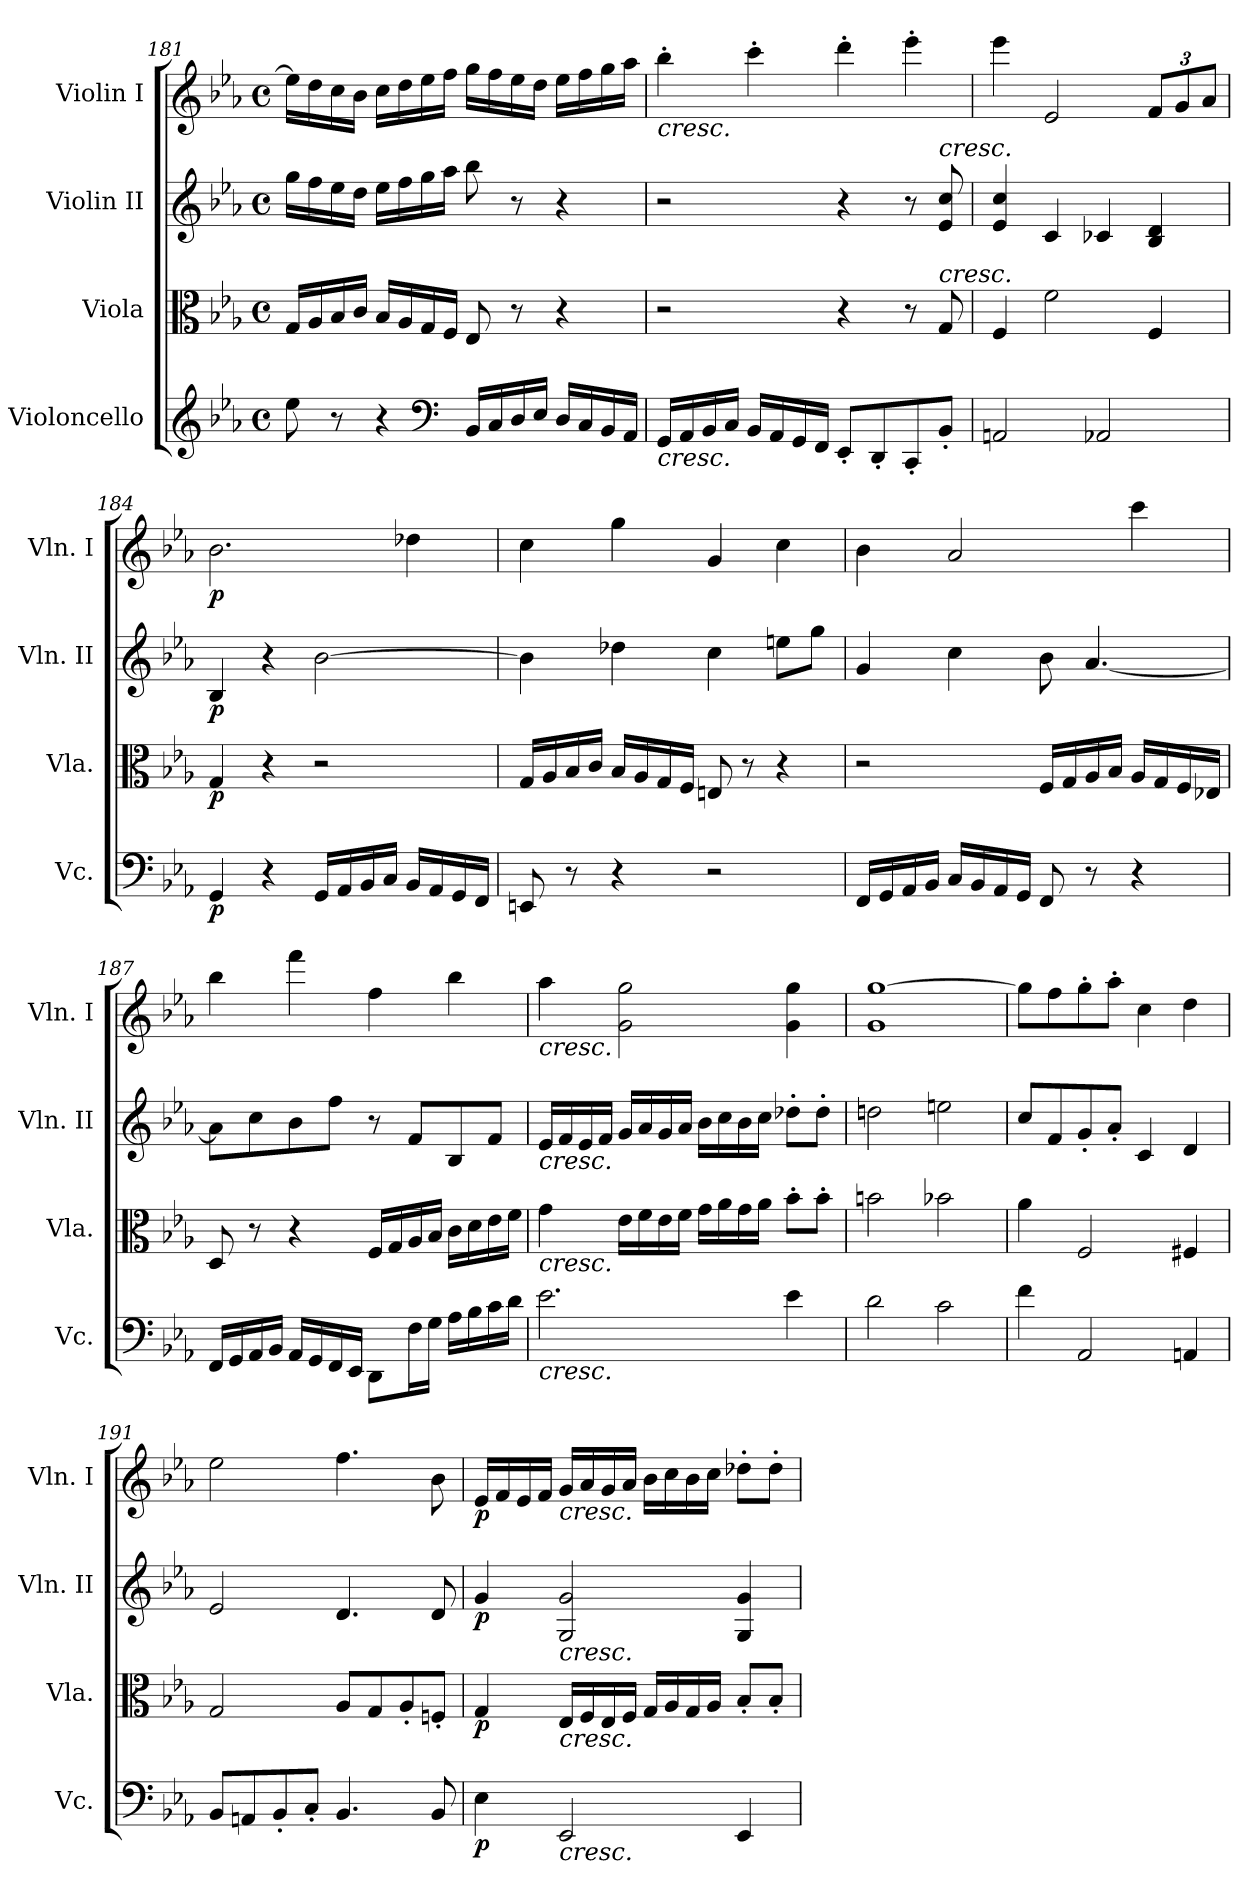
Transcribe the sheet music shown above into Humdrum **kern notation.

**kern	**dynam	**kern	**dynam	**kern	**dynam	**kern	**dynam
*part4	*part4	*part3	*part3	*part2	*part2	*part1	*part1
*staff4	*staff4	*staff3	*staff3	*staff2	*staff2	*staff1	*staff1
*I"Violoncello	*	*I"Viola	*	*I"Violin II	*	*I"Violin I	*
*I'Vc.	*	*I'Vla.	*	*I'Vln. II	*	*I'Vln. I	*
*clefG2	*	*clefC3	*	*clefG2	*	*clefG2	*
*k[b-e-a-]	*	*k[b-e-a-]	*	*k[b-e-a-]	*	*k[b-e-a-]	*
*E-:	*	*E-:	*	*E-:	*	*E-:	*
*M4/4	*	*M4/4	*	*M4/4	*	*M4/4	*
*met(c)	*	*met(c)	*	*met(c)	*	*met(c)	*
=181	=181	=181	=181	=181	=181	=181	=181
8ee-\	.	16G/LL	.	16gg\LL	.	16ee-\LL]	.
.	.	16A-/	.	16ff\	.	16dd\	.
8r	.	16B-/	.	16ee-\	.	16cc\	.
.	.	16c/JJ	.	16dd\JJ	.	16b-\JJ	.
4r	.	16B-/LL	.	16ee-\LL	.	16cc\LL	.
.	.	16A-/	.	16ff\	.	16dd\	.
.	.	16G/	.	16gg\	.	16ee-\	.
*clefF4	*	*	*	*	*	*	*
.	.	16F/JJ	.	16aa-\JJ	.	16ff\JJ	.
16BB-/LL	.	8E-/	.	8bb-\	.	16gg\LL	.
16C/	.	.	.	.	.	16ff\	.
16D/	.	8r	.	8r	.	16ee-\	.
16E-/JJ	.	.	.	.	.	16dd\JJ	.
16D/LL	.	4r	.	4r	.	16ee-\LL	.
16C/	.	.	.	.	.	16ff\	.
16BB-/	.	.	.	.	.	16gg\	.
16AA-/JJ	.	.	.	.	.	16aa-\JJ	.
=182	=182	=182	=182	=182	=182	=182	=182
!	!	!	!	!	!	!LO:TX:b:i:t=cresc.	!
!LO:TX:b:i:t=cresc.	!	!	!	!	!	!	!
16GG/LL	.	2r	.	2r	.	4bb-'\	.
16AA-/	.	.	.	.	.	.	.
16BB-/	.	.	.	.	.	.	.
16C/JJ	.	.	.	.	.	.	.
16BB-/LL	.	.	.	.	.	4ccc'\	.
16AA-/	.	.	.	.	.	.	.
16GG/	.	.	.	.	.	.	.
16FF/JJ	.	.	.	.	.	.	.
8EE-'/L	.	4r	.	4r	.	4ddd'\	.
8DD'/	.	.	.	.	.	.	.
8CC'/	.	8r	.	8r	.	4eee-'\	.
!	!	!	!	!LO:TX:a:i:t=cresc.	!	!	!
!	!	!LO:TX:a:i:t=cresc.	!	!	!	!	!
8BB-'/J	.	8G/	.	8e-/ 8cc/	.	.	.
=183	=183	=183	=183	=183	=183	=183	=183
2AAn/	.	4F/	.	4e-/ 4cc/	.	4eee-\	.
.	.	2f\	.	4c/	.	2e-/	.
2AA-X/	.	.	.	4c-X/	.	.	.
*	*	*	*	*	*	*Xbrackettup	*
.	.	4F/	.	4B-/ 4d/	.	12f/L	.
.	.	.	.	.	.	12g/	.
.	.	.	.	.	.	12a-/J	.
=184	=184	=184	=184	=184	=184	=184	=184
!	!LO:DY:b	!	!LO:DY:b	!	!LO:DY:b	!	!LO:DY:b
4GG/	p	4G/	p	4B-/	p	2.b-\	p
4r	.	4r	.	4r	.	.	.
16GG/LL	.	2r	.	[2b-\	.	.	.
16AA-/	.	.	.	.	.	.	.
16BB-/	.	.	.	.	.	.	.
16C/JJ	.	.	.	.	.	.	.
16BB-/LL	.	.	.	.	.	4dd-X\	.
16AA-/	.	.	.	.	.	.	.
16GG/	.	.	.	.	.	.	.
16FF/JJ	.	.	.	.	.	.	.
=185	=185	=185	=185	=185	=185	=185	=185
8EEn/	.	16G/LL	.	4b-\]	.	4cc\	.
.	.	16A-/	.	.	.	.	.
8r	.	16B-/	.	.	.	.	.
.	.	16c/JJ	.	.	.	.	.
4r	.	16B-/LL	.	4dd-X\	.	4gg\	.
.	.	16A-/	.	.	.	.	.
.	.	16G/	.	.	.	.	.
.	.	16F/JJ	.	.	.	.	.
2r	.	8En/	.	4cc\	.	4g/	.
.	.	8r	.	.	.	.	.
.	.	4r	.	8een\L	.	4cc\	.
.	.	.	.	8gg\J	.	.	.
=186	=186	=186	=186	=186	=186	=186	=186
16FF/LL	.	2r	.	4g/	.	4b-\	.
16GG/	.	.	.	.	.	.	.
16AA-/	.	.	.	.	.	.	.
16BB-/JJ	.	.	.	.	.	.	.
16C/LL	.	.	.	4cc\	.	2a-/	.
16BB-/	.	.	.	.	.	.	.
16AA-/	.	.	.	.	.	.	.
16GG/JJ	.	.	.	.	.	.	.
8FF/	.	16F/LL	.	8b-\	.	.	.
.	.	16G/	.	.	.	.	.
8r	.	16A-/	.	[4.a-/	.	.	.
.	.	16B-/JJ	.	.	.	.	.
4r	.	16A-/LL	.	.	.	4ccc\	.
.	.	16G/	.	.	.	.	.
.	.	16F/	.	.	.	.	.
.	.	16E-X/JJ	.	.	.	.	.
=187	=187	=187	=187	=187	=187	=187	=187
16FF/LL	.	8D/	.	8a-\L]	.	4bb-\	.
16GG/	.	.	.	.	.	.	.
16AA-/	.	8r	.	8cc\	.	.	.
16BB-/JJ	.	.	.	.	.	.	.
16AA-/LL	.	4r	.	8b-\	.	4fff\	.
16GG/	.	.	.	.	.	.	.
16FF/	.	.	.	8ff\J	.	.	.
16EE-/JJ	.	.	.	.	.	.	.
8DD\L	.	16F/LL	.	8r	.	4ff\	.
.	.	16G/	.	.	.	.	.
16F\L	.	16A-/	.	8f/L	.	.	.
16G\JJ	.	16B-/JJ	.	.	.	.	.
16A-\LL	.	16c\LL	.	8B-/	.	4bb-\	.
16B-\	.	16d\	.	.	.	.	.
16c\	.	16e-\	.	8f/J	.	.	.
16d\JJ	.	16f\JJ	.	.	.	.	.
=188	=188	=188	=188	=188	=188	=188	=188
!	!	!	!	!	!	!LO:TX:b:i:t=cresc.	!
!	!	!	!	!LO:TX:b:i:t=cresc.	!	!	!
!	!	!LO:TX:b:i:t=cresc.	!	!	!	!	!
!LO:TX:b:i:t=cresc.	!	!	!	!	!	!	!
2.e-\	.	4g\	.	16e-/LL	.	4aa-\	.
.	.	.	.	16f/	.	.	.
.	.	.	.	16e-/	.	.	.
.	.	.	.	16f/JJ	.	.	.
.	.	16e-\LL	.	16g/LL	.	2g\ 2gg\	.
.	.	16f\	.	16a-/	.	.	.
.	.	16e-\	.	16g/	.	.	.
.	.	16f\JJ	.	16a-/JJ	.	.	.
.	.	16g\LL	.	16b-\LL	.	.	.
.	.	16a-\	.	16cc\	.	.	.
.	.	16g\	.	16b-\	.	.	.
.	.	16a-\JJ	.	16cc\JJ	.	.	.
4e-\	.	8b-'\L	.	8dd-X'\L	.	4g\ 4gg\	.
.	.	8b-'\J	.	8dd-'\J	.	.	.
=189	=189	=189	=189	=189	=189	=189	=189
2d\	.	2bn\	.	2ddn\	.	1g [1gg	.
2c\	.	2b-X\	.	2een\	.	.	.
=190	=190	=190	=190	=190	=190	=190	=190
4f\	.	4a-\	.	8cc/L	.	8gg\L]	.
.	.	.	.	8f/	.	8ff\	.
2AA-/	.	2F/	.	8g'/	.	8gg'\	.
.	.	.	.	8a-'/J	.	8aa-'\J	.
.	.	.	.	4c/	.	4cc\	.
4AAn/	.	4F#X/	.	4d/	.	4dd\	.
=191	=191	=191	=191	=191	=191	=191	=191
8BB-/L	.	2G/	.	2e-/	.	2ee-\	.
8AAn/	.	.	.	.	.	.	.
8BB-'/	.	.	.	.	.	.	.
8C'/J	.	.	.	.	.	.	.
4.BB-/	.	8A-/L	.	4.d/	.	4.ff\	.
.	.	8G/	.	.	.	.	.
.	.	8A-'/	.	.	.	.	.
8BB-/	.	8Fn'/J	.	8d/	.	8b-\	.
=192	=192	=192	=192	=192	=192	=192	=192
!	!LO:DY:b	!	!LO:DY:b	!	!LO:DY:b	!	!LO:DY:b
4E-\	p	4G/	p	4g/	p	16e-/LL	p
.	.	.	.	.	.	16f/	.
.	.	.	.	.	.	16e-/	.
.	.	.	.	.	.	16f/JJ	.
!	!	!	!	!	!	!LO:TX:b:i:t=cresc.	!
!	!	!	!	!LO:TX:b:i:t=cresc.	!	!	!
!	!	!LO:TX:b:i:t=cresc.	!	!	!	!	!
!LO:TX:b:i:t=cresc.	!	!	!	!	!	!	!
2EE-/	.	16E-/LL	.	2G/ 2g/	.	16g/LL	.
.	.	16F/	.	.	.	16a-/	.
.	.	16E-/	.	.	.	16g/	.
.	.	16F/JJ	.	.	.	16a-/JJ	.
.	.	16G/LL	.	.	.	16b-\LL	.
.	.	16A-/	.	.	.	16cc\	.
.	.	16G/	.	.	.	16b-\	.
.	.	16A-/JJ	.	.	.	16cc\JJ	.
4EE-/	.	8B-'/L	.	4G/ 4g/	.	8dd-X'\L	.
.	.	8B-'/J	.	.	.	8dd-'\J	.
=	=	=	=	=	=	=	=
*-	*-	*-	*-	*-	*-	*-	*-
